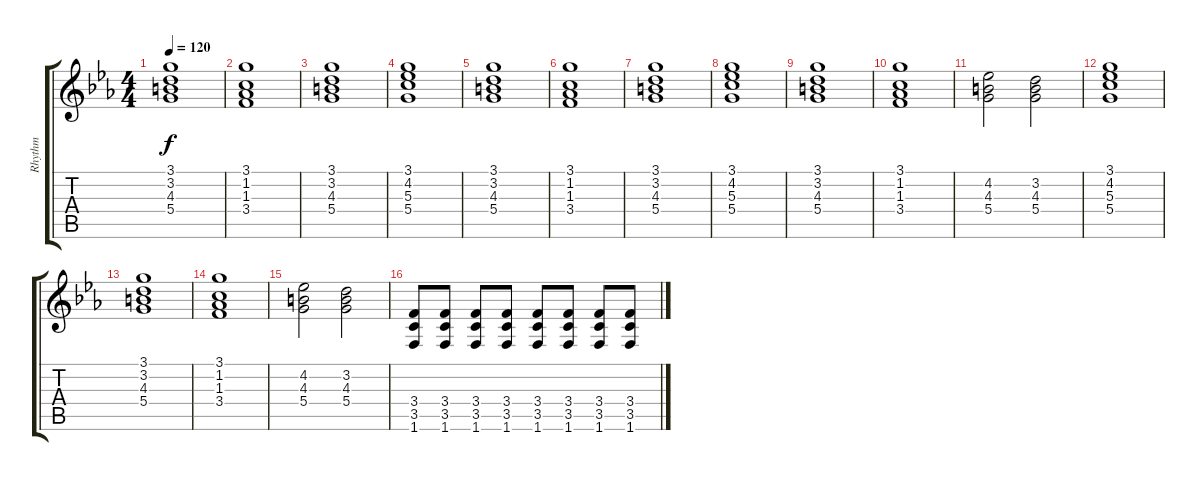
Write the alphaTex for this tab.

\track ("Rhythm" "Rhythm") {instrument electricguitarclean}
\staff {score tabs}
\tuning (E4 B3 G3 D3 A2 E2) {hide}
\ts (4 4)
\tempo 120
\clef g2
\ks eb
(3.1 3.2 4.3 5.4).1{dy f} |
(3.1 1.2 1.3 3.4).1 |
(3.1 3.2 4.3 5.4).1 |
(3.1 4.2 5.3 5.4).1 |
(3.1 3.2 4.3 5.4).1 |
(3.1 1.2 1.3 3.4).1 |
(3.1 3.2 4.3 5.4).1 |
(3.1 4.2 5.3 5.4).1 |
(3.1 3.2 4.3 5.4).1 |
(3.1 1.2 1.3 3.4).1 |
(4.2 4.3 5.4).2 (3.2 4.3 5.4).2 |
(3.1 4.2 5.3 5.4).1 |
(3.1 3.2 4.3 5.4).1 |
(3.1 1.2 1.3 3.4).1 |
(4.2 4.3 5.4).2 (3.2 4.3 5.4).2 |
(3.4 3.5 1.6).8 (3.4 3.5 1.6).8 (3.4 3.5 1.6).8 (3.4 3.5 1.6).8 (3.4 3.5 1.6).8 (3.4 3.5 1.6).8 (3.4 3.5 1.6).8 (3.4 3.5 1.6).8
